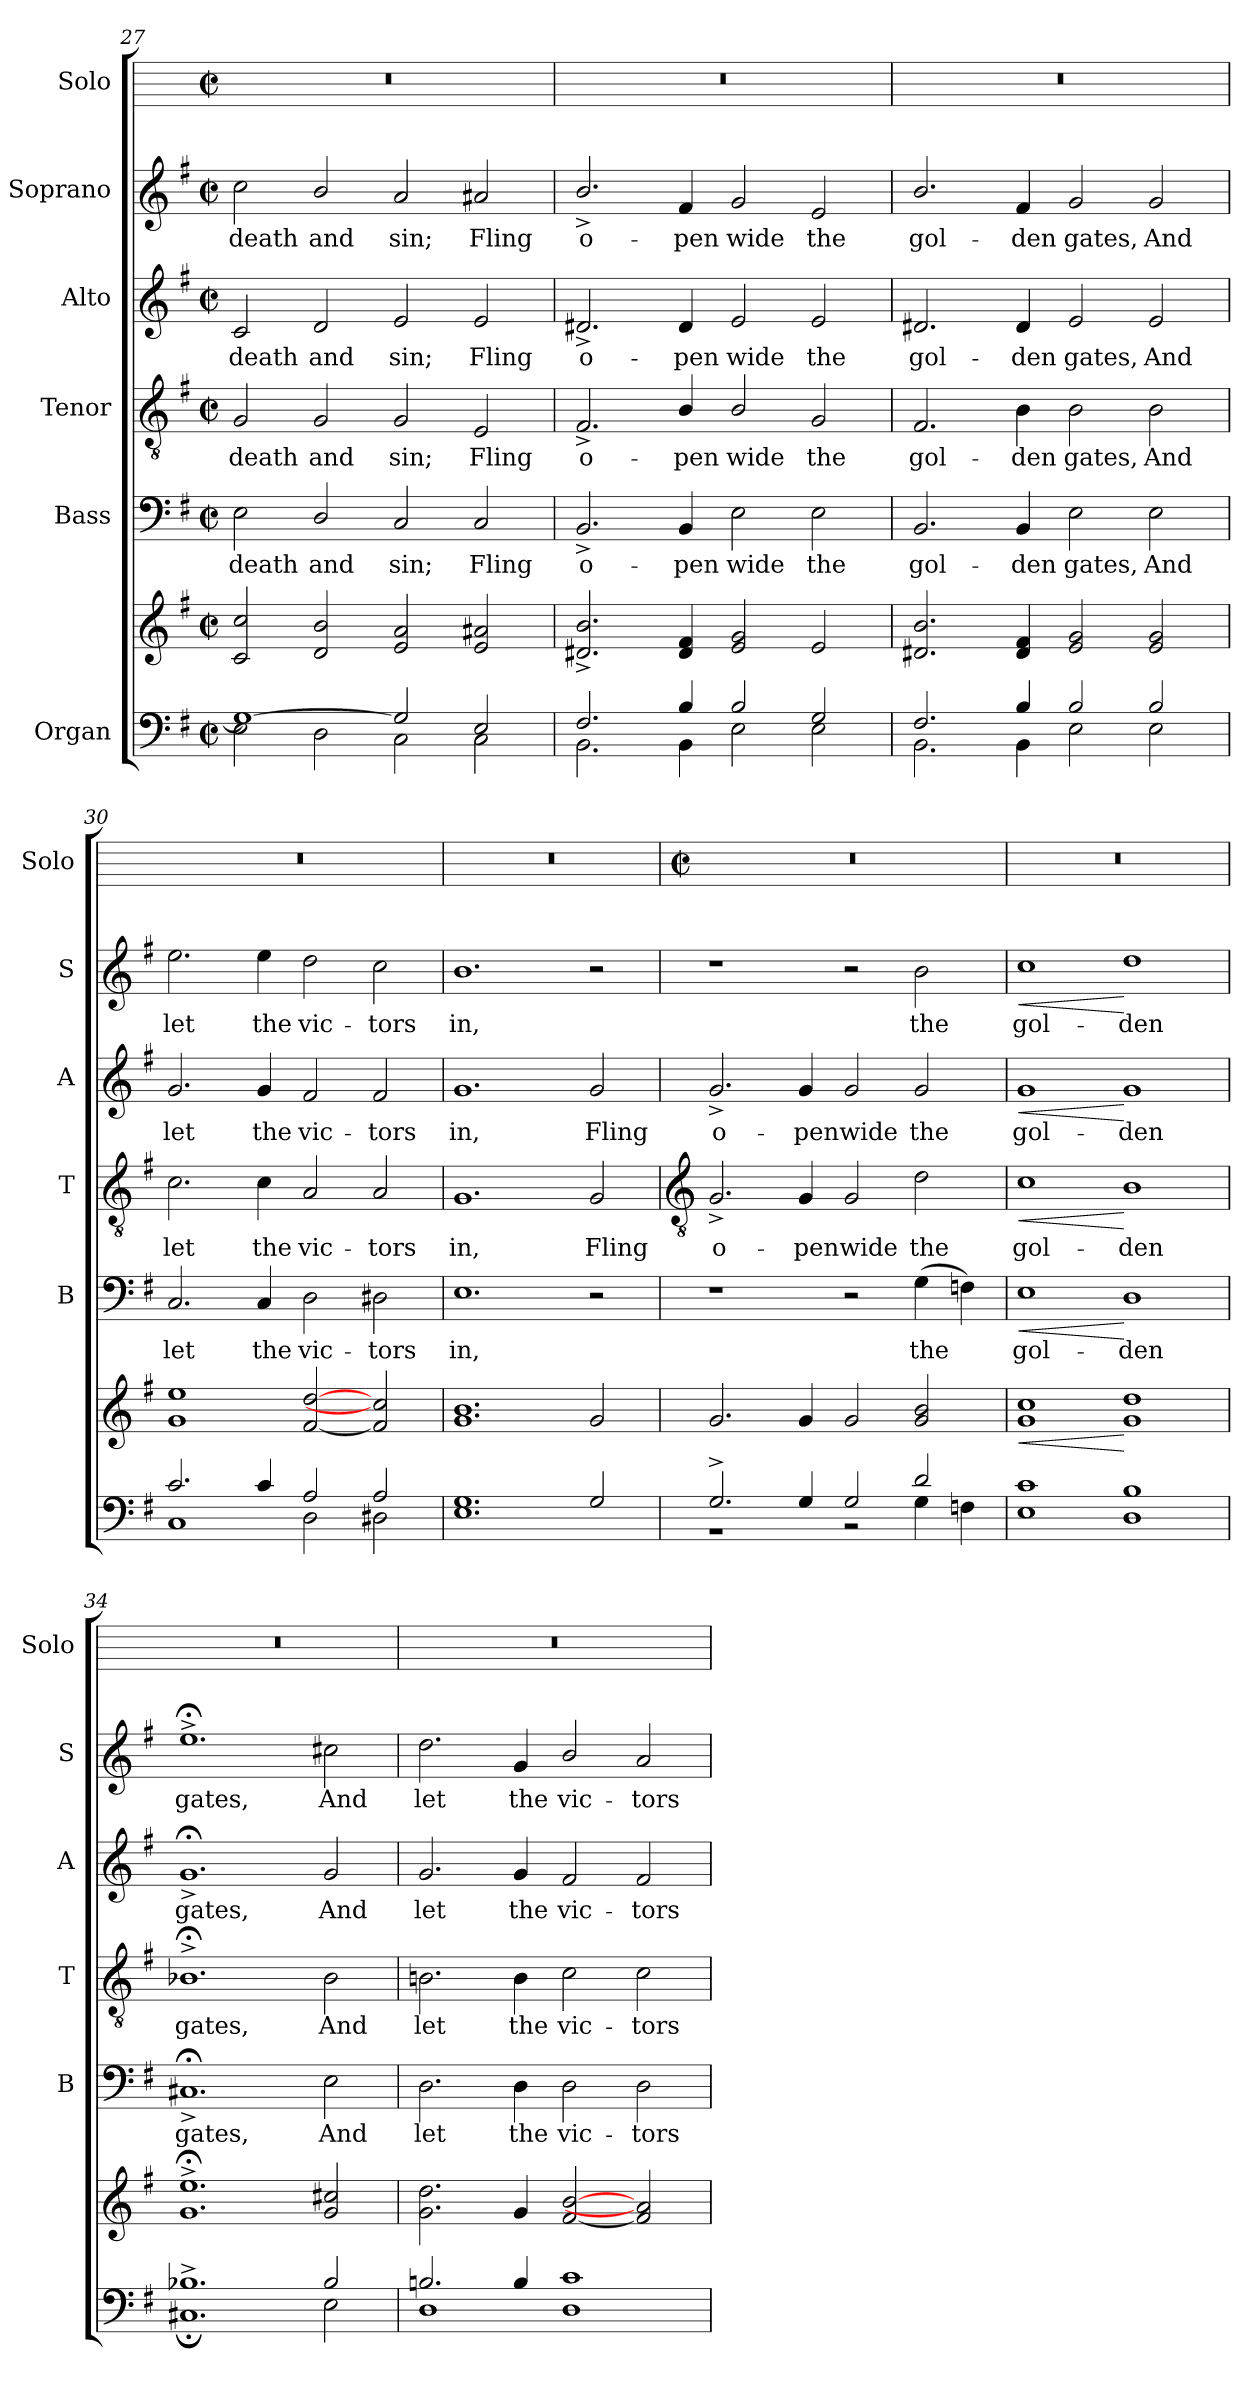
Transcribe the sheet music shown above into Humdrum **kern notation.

**kern	**kern	**dynam	**kern	**text	**dynam	**kern	**text	**dynam	**kern	**text	**dynam	**kern	**text	**dynam	**kern
*part6	*part6	*part6	*part5	*part5	*part5	*part4	*part4	*part4	*part3	*part3	*part3	*part2	*part2	*part2	*part1
*staff7	*staff6	*staff6/7	*staff5	*staff5	*staff5	*staff4	*staff4	*staff4	*staff3	*staff3	*staff3	*staff2	*staff2	*staff2	*staff1
*I"Organ	*	*	*I"Bass	*	*	*I"Tenor	*	*	*I"Alto	*	*	*I"Soprano	*	*	*I"Solo
*	*	*	*I'B	*	*	*I'T	*	*	*I'A	*	*	*I'S	*	*	*I'Solo
!!LO:LB:g=z
*clefF4	*clefG2	*	*clefF4	*	*	*clefGv2	*	*	*clefG2	*	*	*clefG2	*	*	*
*k[f#]	*k[f#]	*	*k[f#]	*	*	*k[f#]	*	*	*k[f#]	*	*	*k[f#]	*	*	*
*G:	*G:	*	*G:	*	*	*G:	*	*	*G:	*	*	*G:	*	*	*
*M4/2	*M4/2	*	*M4/2	*	*	*M4/2	*	*	*M4/2	*	*	*M4/2	*	*	*M4/2
*met(c|)	*met(c|)	*	*met(c|)	*	*	*met(c|)	*	*	*met(c|)	*	*	*met(c|)	*	*	*met(c|)
=27	=27	=27	=27	=27	=27	=27	=27	=27	=27	=27	=27	=27	=27	=27	=27
*^	*	*	*	*	*	*	*	*	*	*	*	*	*	*	*
!	!	!	!	!	!LO:LY:b	!	!	!LO:LY:b	!	!	!LO:LY:b	!	!	!LO:LY:b	!	!
1G/_	2E\	2c/ 2cc/	.	2E\	death	.	2G/	death	.	2c/	death	.	2cc\	death	.	0r
!	!	!	!	!	!LO:LY:b	!	!	!LO:LY:b	!	!	!LO:LY:b	!	!	!LO:LY:b	!	!
.	2D\	2d/ 2b/	.	2D/	and	.	2G/	and	.	2d/	and	.	2b/	and	.	.
!	!	!	!	!	!LO:LY:b	!	!	!LO:LY:b	!	!	!LO:LY:b	!	!	!LO:LY:b	!	!
2G/]	2C\	2e 2a	.	2C	sin;	.	2G	sin;	.	2e	sin;	.	2a	sin;	.	.
!	!	!	!	!	!LO:LY:b	!	!	!LO:LY:b	!	!	!LO:LY:b	!	!	!LO:LY:b	!	!
2E/	2C\	2e 2a#X	.	2C	Fling	.	2E	Fling	.	2e	Fling	.	2a#X	Fling	.	.
=28	=28	=28	=28	=28	=28	=28	=28	=28	=28	=28	=28	=28	=28	=28	=28	=28
!	!	!	!	!	!LO:LY:b	!	!	!LO:LY:b	!	!	!LO:LY:b	!	!	!LO:LY:b	!	!
2.F#/	2.BB\	2.d#X/^ 2.b/^	.	2.BB^/	o-	.	2.F#^/	o-	.	2.d#X^/	o-	.	2.b^/	o-	.	0r
!	!	!	!	!	!LO:LY:b	!	!	!LO:LY:b	!	!	!LO:LY:b	!	!	!LO:LY:b	!	!
4B/	4BB\	4d# 4f#	.	4BB	-pen	.	4B/	-pen	.	4d#	-pen	.	4f#	-pen	.	.
!	!	!	!	!	!LO:LY:b	!	!	!LO:LY:b	!	!	!LO:LY:b	!	!	!LO:LY:b	!	!
2B/	2E\	2e 2g	.	2E	wide	.	2B/	wide	.	2e	wide	.	2g	wide	.	.
!	!	!	!	!	!LO:LY:b	!	!	!LO:LY:b	!	!	!LO:LY:b	!	!	!LO:LY:b	!	!
2G/	2E\	2e	.	2E	the	.	2G	the	.	2e	the	.	2e	the	.	.
=29	=29	=29	=29	=29	=29	=29	=29	=29	=29	=29	=29	=29	=29	=29	=29	=29
!	!	!	!	!	!LO:LY:b	!	!	!LO:LY:b	!	!	!LO:LY:b	!	!	!LO:LY:b	!	!
2.F#/	2.BB\	2.d#X/ 2.b/	.	2.BB/	gol-	.	2.F#/	gol-	.	2.d#X/	gol-	.	2.b/	gol-	.	0r
!	!	!	!	!	!LO:LY:b	!	!	!LO:LY:b	!	!	!LO:LY:b	!	!	!LO:LY:b	!	!
4B/	4BB\	4d# 4f#	.	4BB	-den	.	4B	-den	.	4d#	-den	.	4f#	-den	.	.
!	!	!	!	!	!LO:LY:b	!	!	!LO:LY:b	!	!	!LO:LY:b	!	!	!LO:LY:b	!	!
2B/	2E\	2e 2g	.	2E	gates,	.	2B	gates,	.	2e	gates,	.	2g	gates,	.	.
!	!	!	!	!	!LO:LY:b	!	!	!LO:LY:b	!	!	!LO:LY:b	!	!	!LO:LY:b	!	!
2B/	2E\	2e 2g	.	2E	And	.	2B	And	.	2e	And	.	2g	And	.	.
=30	=30	=30	=30	=30	=30	=30	=30	=30	=30	=30	=30	=30	=30	=30	=30	=30
!	!	!	!	!	!LO:LY:b	!	!	!LO:LY:b	!	!	!LO:LY:b	!	!	!LO:LY:b	!	!
2.c/	1C\	1g 1ee	.	2.C	let	.	2.c	let	.	2.g	let	.	2.ee	let	.	0r
!	!	!	!	!	!LO:LY:b	!	!	!LO:LY:b	!	!	!LO:LY:b	!	!	!LO:LY:b	!	!
4c/	.	.	.	4C	the	.	4c	the	.	4g	the	.	4ee	the	.	.
!	!	!	!	!	!LO:LY:b	!	!	!LO:LY:b	!	!	!LO:LY:b	!	!	!LO:LY:b	!	!
2A/	2D\	[2f# [2dd	.	2D	vic-	.	2A	vic-	.	2f#	vic-	.	2dd	vic-	.	.
!	!	!	!	!	!LO:LY:b	!	!	!LO:LY:b	!	!	!LO:LY:b	!	!	!LO:LY:b	!	!
2A/	2D#X\	2f#] 2cc]	.	2D#X	-tors	.	2A	-tors	.	2f#	-tors	.	2cc	-tors	.	.
=31	=31	=31	=31	=31	=31	=31	=31	=31	=31	=31	=31	=31	=31	=31	=31	=31
!	!	!	!	!	!LO:LY:b	!	!	!LO:LY:b	!	!	!LO:LY:b	!	!	!LO:LY:b	!	!
1.G/	1.E\	1.g 1.b	.	1.E	in,	.	1.G	in,	.	1.g	in,	.	1.b	in,	.	0r
!	!	!	!	!	!	!	!	!LO:LY:b	!	!	!LO:LY:b	!	!	!	!	!
2G/	2ryy	2g	.	2r	.	.	2G	Fling	.	2g	Fling	.	2r	.	.	.
!!LO:LB:g=z
=32	=32	=32	=32	=32	=32	=32	=32	=32	=32	=32	=32	=32	=32	=32	=32	=32
*	*	*	*	*	*	*	*clefGv2	*	*	*	*	*	*	*	*	*
*	*	*	*	*	*	*	*	*	*	*	*	*	*	*	*	*M4/2
*	*	*	*	*	*	*	*	*	*	*	*	*	*	*	*	*met(c|)
!	!	!	!	!	!	!	!	!LO:LY:b	!	!	!LO:LY:b	!	!	!	!	!
2.G^/	1r	2.g	.	1r	.	.	2.G^	o-	.	2.g^	o-	.	1r	.	.	0r
!	!	!	!	!	!	!	!	!LO:LY:b	!	!	!LO:LY:b	!	!	!	!	!
4G/	.	4g	.	.	.	.	4G	-pen	.	4g	-pen	.	.	.	.	.
!	!	!	!	!	!	!	!	!LO:LY:b	!	!	!LO:LY:b	!	!	!	!	!
2G/	2r	2g	.	2r	.	.	2G	wide	.	2g	wide	.	2r	.	.	.
!	!	!	!	!	!LO:LY:b	!	!	!LO:LY:b	!	!	!LO:LY:b	!	!	!LO:LY:b	!	!
2d/	4G\	2g 2b	.	(>4G	the	.	2d	the	.	2g	the	.	2b	the	.	.
.	4Fn\	.	.	4Fn)	.	.	.	.	.	.	.	.	.	.	.	.
=33	=33	=33	=33	=33	=33	=33	=33	=33	=33	=33	=33	=33	=33	=33	=33	=33
!	!	!	!LO:HP:b	!	!LO:LY:b	!LO:HP:b	!	!LO:LY:b	!LO:HP:b	!	!LO:LY:b	!LO:HP:b	!	!LO:LY:b	!LO:HP:b	!
1c/	1E\	1g 1cc	<	1E	gol-	<	1c	gol-	<	1g	gol-	<	1cc	gol-	<	0r
!	!	!	!	!	!LO:LY:b	!	!	!LO:LY:b	!	!	!LO:LY:b	!	!	!LO:LY:b	!	!
1B/	1D\	1g 1dd	[	1D	-den	[	1B	-den	[	1g	-den	[	1dd	-den	[	.
=34	=34	=34	=34	=34	=34	=34	=34	=34	=34	=34	=34	=34	=34	=34	=34	=34
!	!	!	!	!	!LO:LY:b	!	!	!LO:LY:b	!	!	!LO:LY:b	!	!	!LO:LY:b	!	!
1.B-X^/	1.C#X;\	1.g;<^ 1.ee;<^	.	1.C#X;<^	gates,	.	1.B-X;<^	gates,	.	1.g;<^	gates,	.	1.ee;<^	gates,	.	0r
!	!	!	!	!	!LO:LY:b	!	!	!LO:LY:b	!	!	!LO:LY:b	!	!	!LO:LY:b	!	!
2B-/	2E\	2g 2cc#X	.	2E	And	.	2B-	And	.	2g	And	.	2cc#X	And	.	.
=35	=35	=35	=35	=35	=35	=35	=35	=35	=35	=35	=35	=35	=35	=35	=35	=35
!	!	!	!	!	!LO:LY:b	!	!	!LO:LY:b	!	!	!LO:LY:b	!	!	!LO:LY:b	!	!
2.Bn/	1D\	2.g 2.dd	.	2.D	let	.	2.Bn	let	.	2.g	let	.	2.dd	let	.	0r
!	!	!	!	!	!LO:LY:b	!	!	!LO:LY:b	!	!	!LO:LY:b	!	!	!LO:LY:b	!	!
4B/	.	4g	.	4D	the	.	4B	the	.	4g	the	.	4g	the	.	.
!	!	!	!	!	!LO:LY:b	!	!	!LO:LY:b	!	!	!LO:LY:b	!	!	!LO:LY:b	!	!
1c/	1D\	[2f#/ [2b/	.	2D	vic-	.	2c\	vic-	.	2f#/	vic-	.	2b/	vic-	.	.
!	!	!	!	!	!LO:LY:b	!	!	!LO:LY:b	!	!	!LO:LY:b	!	!	!LO:LY:b	!	!
.	.	2f#] 2a]	.	2D	-tors	.	2c	-tors	.	2f#	-tors	.	2a	-tors	.	.
*v	*v	*	*	*	*	*	*	*	*	*	*	*	*	*	*	*
=	=	=	=	=	=	=	=	=	=	=	=	=	=	=	=
*-	*-	*-	*-	*-	*-	*-	*-	*-	*-	*-	*-	*-	*-	*-	*-
